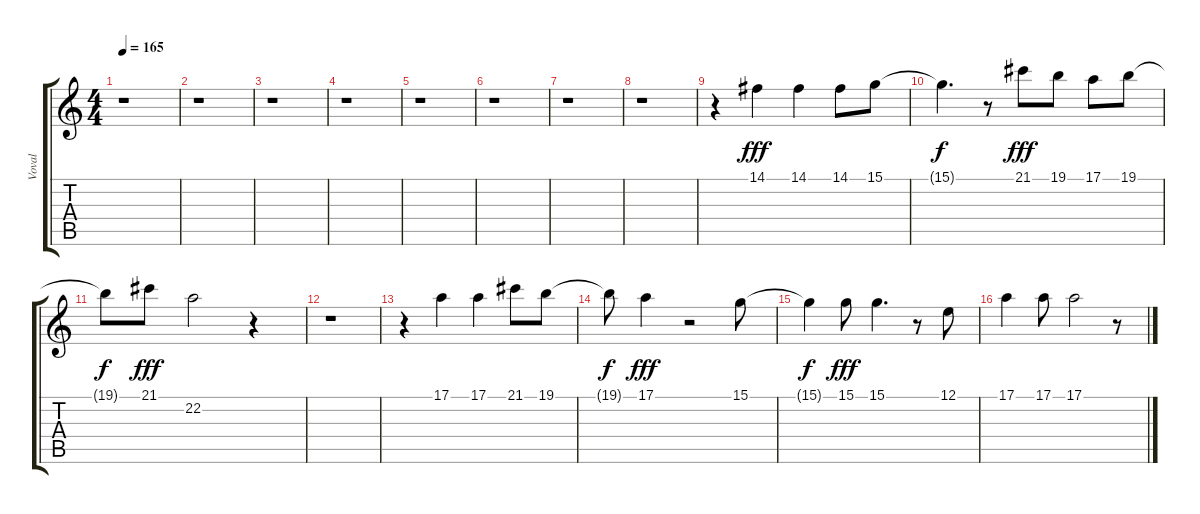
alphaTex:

\track ("Voval" "Voval") {instrument altosax}
\staff {score tabs}
\tuning (E4 B3 G3 D3 A2 E2) {hide}
\ts (4 4)
\tempo 165
\clef g2
\ks c
r.1{dy fff} |
r.1 |
r.1 |
r.1 |
r.1 |
r.1 |
r.1 |
r.1 |
r.4 14.1.4 14.1.4 14.1.8 15.1.8 |
15.1{t}.4{d dy f} r.8 21.1.8{dy fff} 19.1.8 17.1.8 19.1.8 |
19.1{t}.8{dy f} 21.1.8{dy fff} 22.2.2 r.4 |
r.1 |
r.4 17.1.4 17.1.4 21.1.8 19.1.8 |
19.1{t}.8{dy f} 17.1.4{dy fff} r.2 15.1.8 |
15.1{t}.4{dy f} 15.1.8{dy fff} 15.1.4{d} r.8 12.1.8 |
17.1.4 17.1.8 17.1.2 r.8
